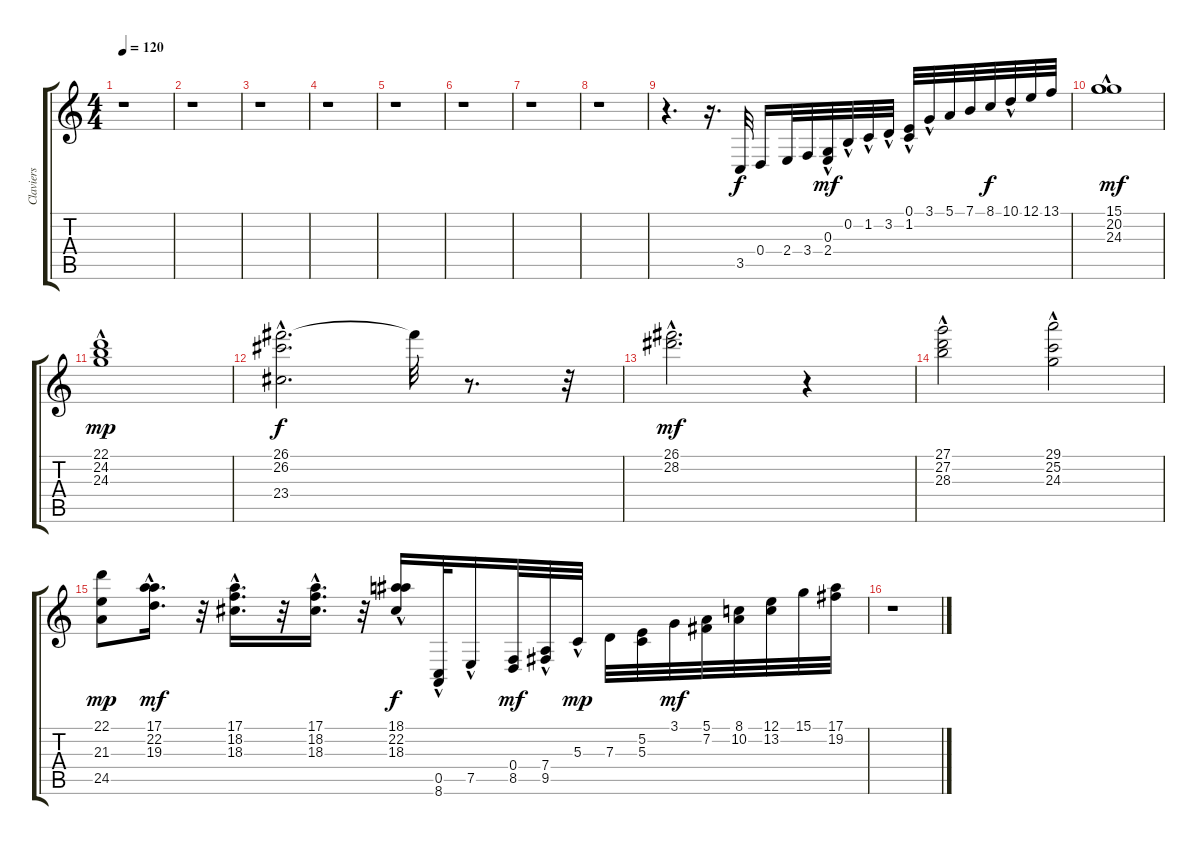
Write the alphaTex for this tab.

\track ("Claviers" "Claviers") {instrument rockorgan}
\staff {score tabs}
\tuning (E4 B3 G3 D3 A2 E2) {hide}
\ts (4 4)
\tempo 120
\clef g2
\ks c
r.1{dy f instrument rockorgan} |
r.1 |
r.1 |
r.1 |
r.1 |
r.1 |
r.1 |
r.1 |
r.4{d} r.16{d} 3.5.32 0.4.16 2.4.32 3.4.32 (0.3{hac} 2.4{hac}).32{dy mf} 0.2{hac}.32 1.2{hac}.32 3.2{hac}.32 (0.1{hac} 1.2{hac}).32 3.1{hac}.32 5.1.32 7.1.32 8.1.32{dy f} 10.1{hac}.32 12.1.32 13.1.32 |
(15.1{hac} 20.2 24.3).1{dy mf} |
(22.1 24.2{hac} 24.3).1{dy mp} |
(26.1{hac} 26.2{hac} 23.4{hac}).2{d dy f} 26.1{t}.32 r.8{d} r.32 |
(26.1{hac} 28.2{hac}).2{d dy mf} r.4 |
(27.1 27.2 28.3{hac}).2 (29.1 25.2 24.3{hac}).2 |
(22.1 21.3 24.5).8{dy mp} (17.1{hac} 22.2{hac} 19.3).16{d dy mf} r.32 (17.1{hac} 18.2{hac} 18.3{hac}).16{d} r.32 (17.1{hac} 18.2{hac} 18.3{hac}).16{d} r.32 (18.1 22.2{hac} 18.3{hac}).16{dy f} (0.5{hac} 8.6{hac}).32 7.5{hac}.16 (0.4 8.5).32{dy mf} (7.4{hac} 9.5{hac}).32 5.3{hac}.32{dy mp} 7.3.32 (5.2 5.3).32 3.1.32{dy mf} (5.1 7.2).32 (8.1 10.2).32 (12.1 13.2).32 15.1.32 (17.1 19.2).32 |
r.1
